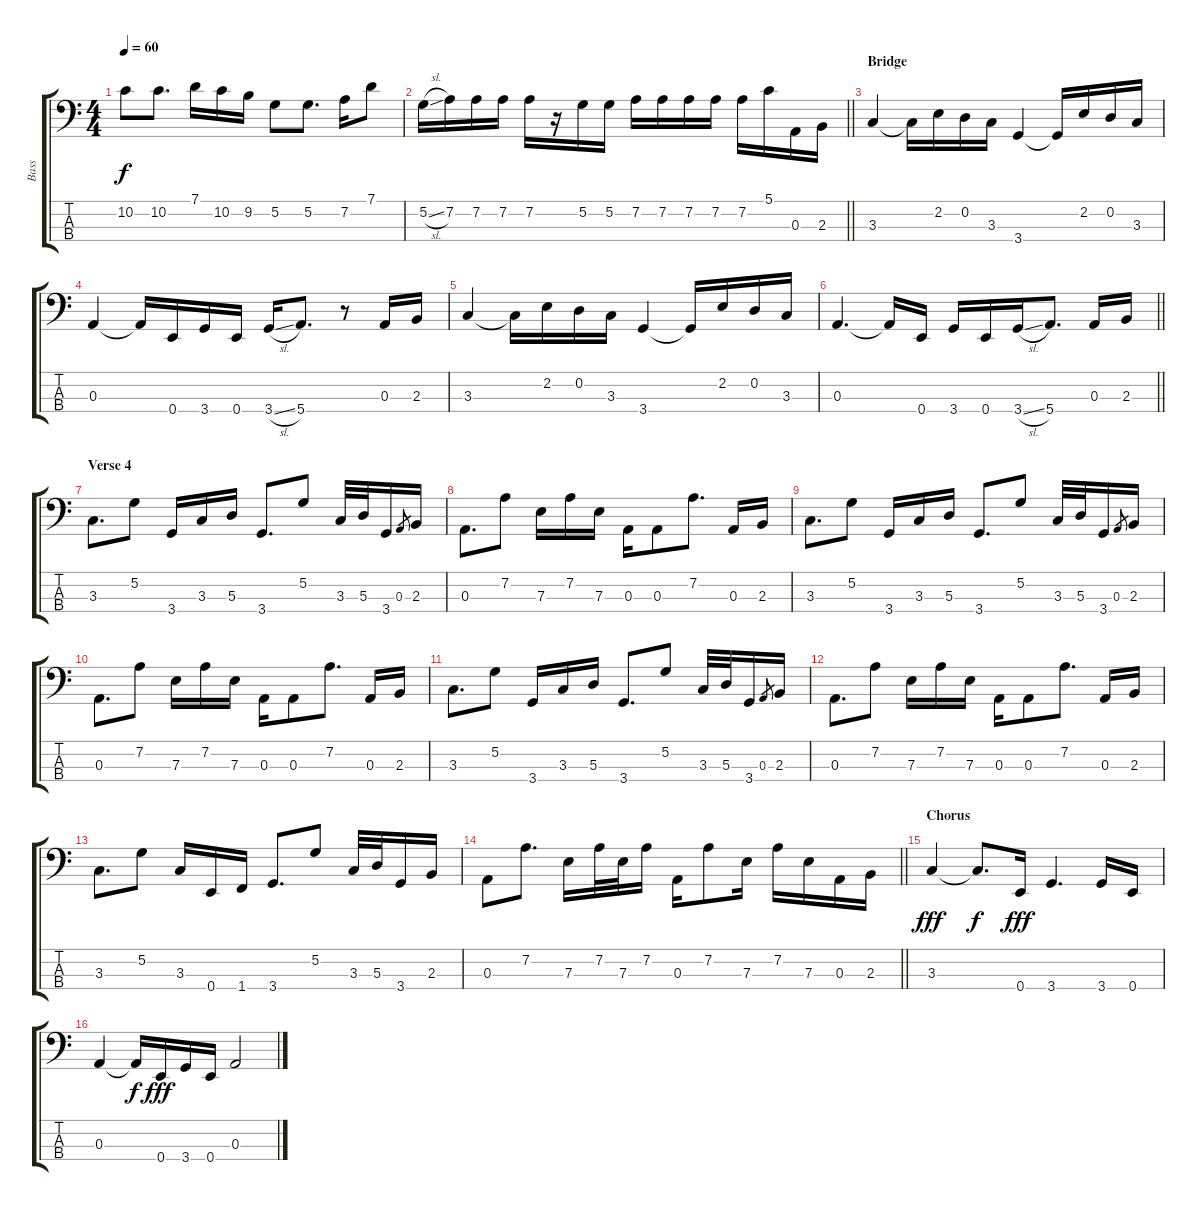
\track ("Bass" "Bass") {instrument electricbassfinger}
\staff {score tabs}
\tuning (G2 D2 A1 E1) {hide}
\ts (4 4)
\tempo 60
\clef f4
\ks c
10.2.8{dy f} 10.2.8{d} 7.1.16 10.2.16 9.2.16 5.2.8 5.2.8{d} 7.2.16 7.1.8 |
\barLineRight lightlight
5.2{sl}.16 7.2.16 7.2.16 7.2.16 7.2.16 r.16 5.2.16 5.2.16 7.2.16 7.2.16 7.2.16 7.2.16 7.2.16 5.1.16 0.3.16 2.3.16 |
\section ("" "Bridge")
3.3.4 3.3{t}.16 2.2.16 0.2.16 3.3.16 3.4.4 3.4{t}.16 2.2.16 0.2.16 3.3.16 |
0.3.4 0.3{t}.16 0.4.16 3.4.16 0.4.16 3.4{sl}.16 5.4.8{d} r.8 0.3.16 2.3.16 |
3.3.4 3.3{t}.16 2.2.16 0.2.16 3.3.16 3.4.4 3.4{t}.16 2.2.16 0.2.16 3.3.16 |
\barLineRight lightlight
0.3.4{d} 0.3{t}.16 0.4.16 3.4.16 0.4.16 3.4{sl}.16 5.4.8{d} 0.3.16 2.3.16 |
\section ("" "Verse 4")
3.3.8{d} 5.2.8 3.4.16 3.3.16 5.3.16 3.4.8{d} 5.2.8 3.3.32 5.3.32 3.4.16 0.3.8{gr} 2.3.16 |
0.3.8{d} 7.2.8 7.3.16 7.2.16 7.3.16 0.3.16 0.3.8 7.2.8{d} 0.3.16 2.3.16 |
3.3.8{d} 5.2.8 3.4.16 3.3.16 5.3.16 3.4.8{d} 5.2.8 3.3.32 5.3.32 3.4.16 0.3.8{gr} 2.3.16 |
0.3.8{d} 7.2.8 7.3.16 7.2.16 7.3.16 0.3.16 0.3.8 7.2.8{d} 0.3.16 2.3.16 |
3.3.8{d} 5.2.8 3.4.16 3.3.16 5.3.16 3.4.8{d} 5.2.8 3.3.32 5.3.32 3.4.16 0.3.8{gr} 2.3.16 |
0.3.8{d} 7.2.8 7.3.16 7.2.16 7.3.16 0.3.16 0.3.8 7.2.8{d} 0.3.16 2.3.16 |
3.3.8{d} 5.2.8 3.3.16 0.4.16 1.4.16 3.4.8{d} 5.2.8 3.3.32 5.3.32 3.4.16 2.3.16 |
\barLineRight lightlight
0.3.8 7.2.8{d} 7.3.16 7.2.32 7.3.32 7.2.16 0.3.16 7.2.8 7.3.16 7.2.16 7.3.16 0.3.16 2.3.16 |
\section ("" "Chorus")
3.3.4{dy fff} 3.3{t}.8{d dy f} 0.4.16{dy fff} 3.4.4{d} 3.4.16 0.4.16 |
0.3.4 0.3{t}.16{dy f} 0.4.16{dy fff} 3.4.16 0.4.16 0.3.2
